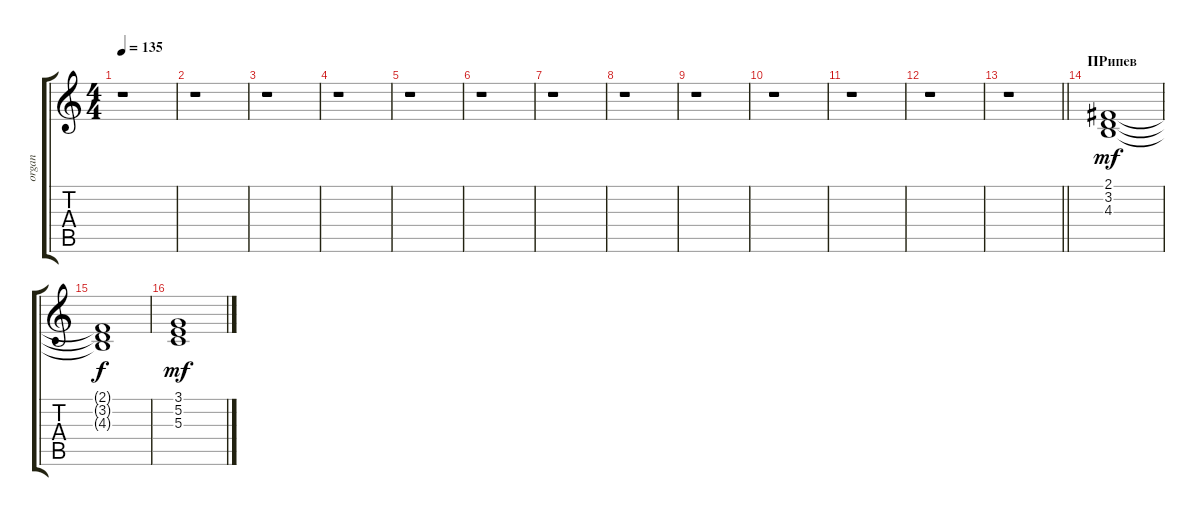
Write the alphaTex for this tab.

\track ("organ" "organ") {instrument churchorgan}
\staff {score tabs}
\tuning (E4 B3 G3 D3 A2 E2) {hide}
\ts (4 4)
\tempo 135
\clef g2
\ks c
r.1{dy f} |
r.1 |
r.1 |
r.1 |
r.1 |
r.1 |
r.1 |
r.1 |
r.1 |
r.1 |
r.1 |
r.1 |
\barLineRight lightlight
r.1 |
\section ("" "ПРипев")
(2.1 3.2 4.3).1{dy mf} |
(2.1{t} 3.2{t} 4.3{t}).1{dy f} |
(3.1 5.2 5.3).1{dy mf}
